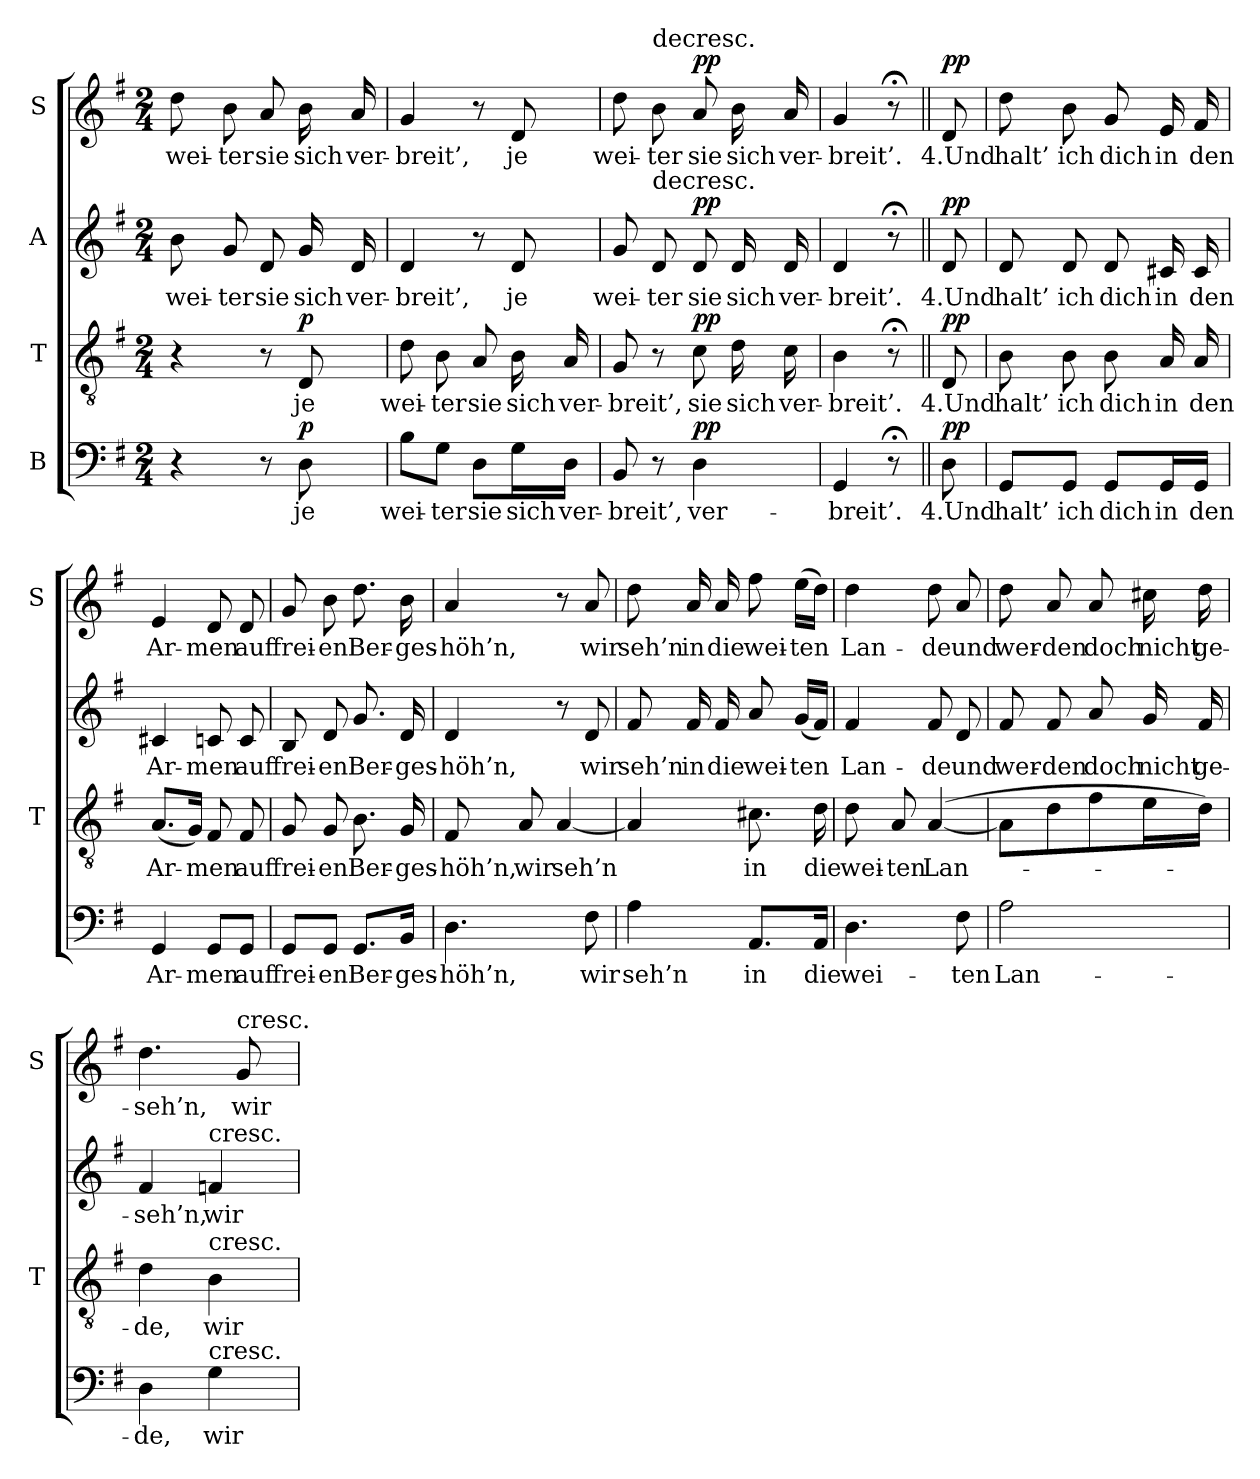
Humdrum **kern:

**kern	**text	**dynam	**kern	**text	**dynam	**kern	**text	**dynam	**kern	**text	**dynam
*part4	*part4	*part4	*part3	*part3	*part3	*part2	*part2	*part2	*part1	*part1	*part1
*staff4	*staff4	*staff4	*staff3	*staff3	*staff3	*staff2	*staff2	*staff2	*staff1	*staff1	*staff1
*I"B	*	*	*I"T	*	*	*I"A	*	*	*I"S	*	*
*	*	*	*I'T	*	*	*	*	*	*I'S	*	*
*clefF4	*	*	*clefGv2	*	*	*clefG2	*	*	*clefG2	*	*
*k[f#]	*	*	*k[f#]	*	*	*k[f#]	*	*	*k[f#]	*	*
*G:	*	*	*G:	*	*	*G:	*	*	*G:	*	*
*M2/4	*	*	*M2/4	*	*	*M2/4	*	*	*M2/4	*	*
=	=	=	=	=	=	=	=	=	=	=	=
4r	.	.	4r	.	.	8b	wei-	.	8dd	wei-	.
.	.	.	.	.	.	8g	-ter	.	8b	-ter	.
8r	.	.	8r	.	.	8d	sie	.	8a	sie	.
!	!	!LO:DY:a	!	!	!LO:DY:a	!	!	!	!	!	!
8D	je	p	8D	je	p	16g	sich	.	16b	sich	.
.	.	.	.	.	.	16d	ver-	.	16a	ver-	.
=	=	=	=	=	=	=	=	=	=	=	=
8B\L	wei-	.	8d	wei-	.	4d	-breit’,	.	4g	-breit’,	.
8G\J	-ter	.	8B	-ter	.	.	.	.	.	.	.
8D\L	sie	.	8A	sie	.	8r	.	.	8r	.	.
16G\L	sich	.	16B	sich	.	8d	je	.	8d	je	.
16D\JJ	ver-	.	16A	ver-	.	.	.	.	.	.	.
=	=	=	=	=	=	=	=	=	=	=	=
8BB	-breit’,	.	8G	-breit’,	.	8g	wei-	.	8dd	wei-	.
!	!	!	!	!	!	!	!	!	!LO:TX:a:t=decresc.	!	!
!	!	!	!	!	!	!LO:TX:a:t=decresc.	!	!	!	!	!
8r	.	.	8r	.	.	8d	-ter	.	8b	-ter	.
!	!	!LO:DY:a	!	!	!LO:DY:a	!	!	!LO:DY:a	!	!	!LO:DY:a
4D	ver-	pp	8c	sie	pp	8d	sie	pp	8a	sie	pp
.	.	.	16d	sich	.	16d	sich	.	16b	sich	.
.	.	.	16c	ver-	.	16d	ver-	.	16a	ver-	.
=	=	=	=	=	=	=	=	=	=	=	=
4GG	-breit’.	.	4B	-breit’.	.	4d	-breit’.	.	4g	-breit’.	.
8r;<	.	.	8r;<	.	.	8r;<	.	.	8r;<	.	.
=||	=||	=||	=||	=||	=||	=||	=||	=||	=||	=||	=||
!	!	!LO:DY:a	!	!	!LO:DY:a	!	!	!LO:DY:a	!	!	!LO:DY:a
8D	4.Und	pp	8D	4.Und	pp	8d	4.Und	pp	8d	4.Und	pp
=	=	=	=	=	=	=	=	=	=	=	=
8GG/L	halt’	.	8B	halt’	.	8d	halt’	.	8dd	halt’	.
8GG/J	ich	.	8B	ich	.	8d	ich	.	8b	ich	.
8GG/L	dich	.	8B	dich	.	8d	dich	.	8g	dich	.
16GG/L	in	.	16A	in	.	16c#X	in	.	16e	in	.
16GG/JJ	den	.	16A	den	.	16c#	den	.	16f#	den	.
=	=	=	=	=	=	=	=	=	=	=	=
4GG	Ar-	.	(8.AL	Ar-	.	4c#X	Ar-	.	4e	Ar-	.
.	.	.	16GJk)	.	.	.	.	.	.	.	.
8GG/L	-men	.	8F#	-men	.	8cn	-men	.	8d	-men	.
8GG/J	auf	.	8F#	auf	.	8c	auf	.	8d	auf	.
=	=	=	=	=	=	=	=	=	=	=	=
8GG/L	frei-	.	8G	frei-	.	8B	frei-	.	8g	frei-	.
8GG/J	-en	.	8G	-en	.	8d	-en	.	8b	-en	.
8.GG/L	Ber-	.	8.B	Ber-	.	8.g	Ber-	.	8.dd	Ber-	.
16BB/Jk	-ges-	.	16G	-ges-	.	16d	-ges-	.	16b	-ges-	.
=	=	=	=	=	=	=	=	=	=	=	=
4.D	-höh’n,	.	8F#	-höh’n,	.	4d	-höh’n,	.	4a	-höh’n,	.
.	.	.	8A	wir	.	.	.	.	.	.	.
.	.	.	[4A	seh’n	.	8r	.	.	8r	.	.
8F#	wir	.	.	.	.	8d	wir	.	8a	wir	.
=	=	=	=	=	=	=	=	=	=	=	=
4A	seh’n	.	4A]	.	.	8f#	seh’n	.	8dd	seh’n	.
.	.	.	.	.	.	16f#	in	.	16a	in	.
.	.	.	.	.	.	16f#	die	.	16a	die	.
8.AA/L	in	.	8.c#X	in	.	8a	wei-	.	8ff#	wei-	.
.	.	.	.	.	.	(16gLL	-ten	.	(16eeLL	-ten	.
16AA/Jk	die	.	16d	die	.	16f#JJ)	.	.	16ddJJ)	.	.
=	=	=	=	=	=	=	=	=	=	=	=
4.D	wei-	.	8d	wei-	.	4f#	Lan-	.	4dd	Lan-	.
.	.	.	8A	-ten	.	.	.	.	.	.	.
.	.	.	([4A	Lan-	.	8f#	-de	.	8dd	-de	.
8F#	-ten	.	.	.	.	8d	und	.	8a	und	.
=	=	=	=	=	=	=	=	=	=	=	=
2A	Lan-	.	8AL]	.	.	8f#	wer-	.	8dd	wer-	.
.	.	.	8d	.	.	8f#	-den	.	8a	-den	.
.	.	.	8f#	.	.	8a	doch	.	8a	doch	.
.	.	.	16eL	.	.	16g	nicht	.	16cc#X	nicht	.
.	.	.	16dJJ)	.	.	16f#	ge-	.	16dd	ge-	.
=	=	=	=	=	=	=	=	=	=	=	=
4D	-de,	.	4d	-de,	.	4f#	-seh’n,	.	4.dd	-seh’n,	.
!	!	!	!	!	!	!LO:TX:a:t=cresc.	!	!	!	!	!
!	!	!	!LO:TX:a:t=cresc.	!	!	!	!	!	!	!	!
!LO:TX:a:t=cresc.	!	!	!	!	!	!	!	!	!	!	!
4G	wir	.	4B	wir	.	4fn	wir	.	.	.	.
!	!	!	!	!	!	!	!	!	!LO:TX:a:t=cresc.	!	!
.	.	.	.	.	.	.	.	.	8g	wir	.
=	=	=	=	=	=	=	=	=	=	=	=
*-	*-	*-	*-	*-	*-	*-	*-	*-	*-	*-	*-
